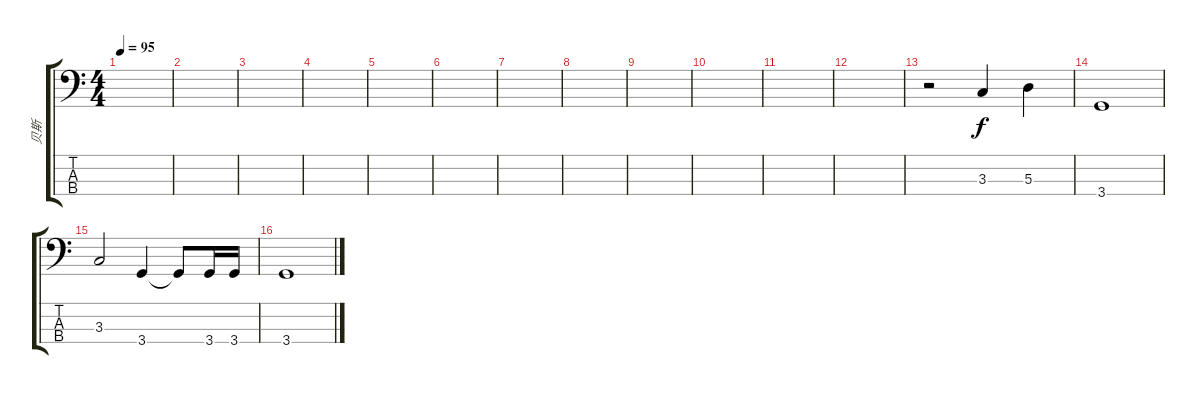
\track ("贝斯" "贝斯") {instrument acousticguitarnylon}
\staff {score tabs}
\tuning (G2 D2 A1 E1) {hide}
\ts (4 4)
\tempo 95
\clef f4
\ks c
|
|
|
|
|
|
|
|
|
|
|
|
r.2 3.3.4 5.3.4 |
3.4.1 |
3.3.2 3.4.4 3.4{t}.8 3.4.16 3.4.16 |
3.4.1
